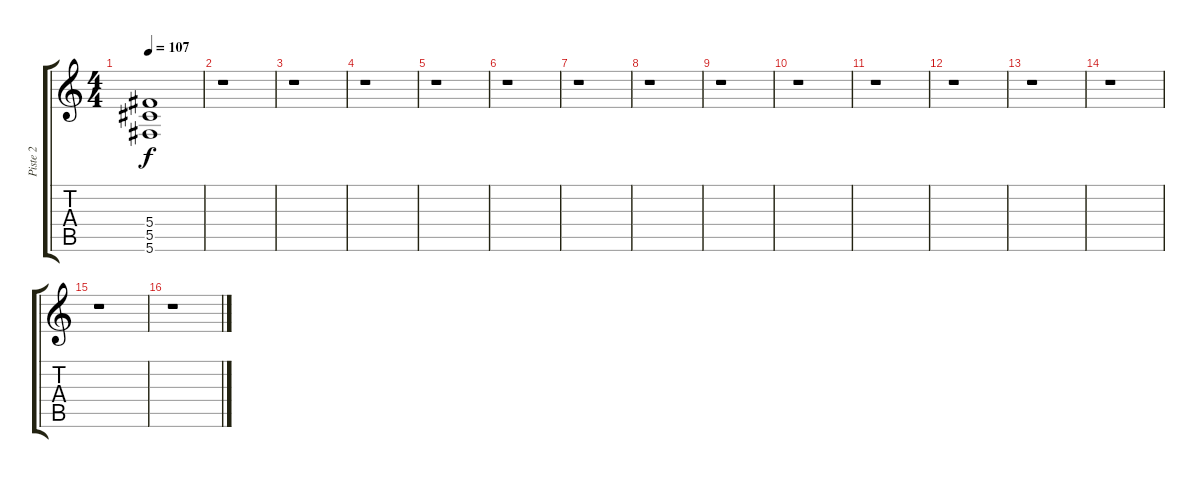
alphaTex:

\track ("Piste 2" "Piste 2") {instrument acousticguitarnylon}
\staff {score tabs}
\tuning (Eb4 Bb3 Gb3 Db3 Ab2 Db2) {hide}
\ts (4 4)
\tempo 107
\clef g2
\ks c
(5.4{t} 5.5{t} 5.6{t}).1{dy f} |
r.1 |
r.1 |
r.1 |
r.1 |
r.1 |
r.1 |
r.1 |
r.1 |
r.1 |
r.1 |
r.1 |
r.1 |
r.1 |
r.1 |
r.1
